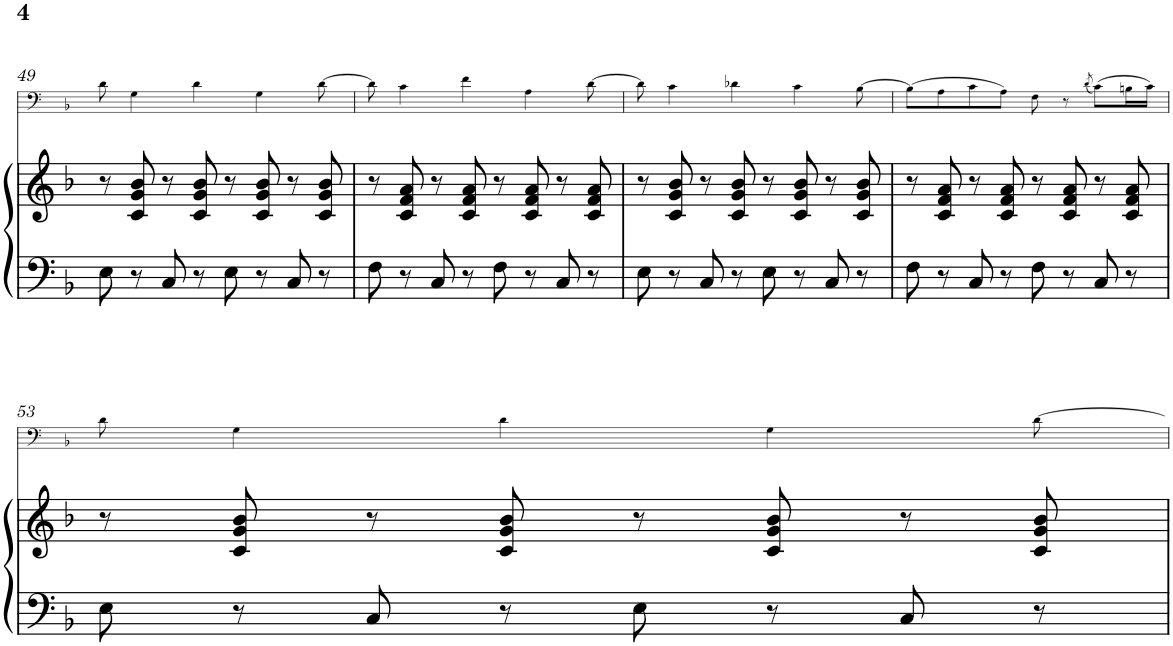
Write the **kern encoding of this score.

**kern	**kern	**kern
*part2	*part2	*part1
*staff3	*staff2	*staff1
*I"Piano	*	*I"Trombone
*I'Pno	*	*I'Trb
!!LO:PB:g=z
*clefF4	*clefG2	*clefF4
*k[b-]	*k[b-]	*k[b-]
*M4/4	*M4/4	*M4/4
*met(c)	*met(c)	*met(c)
=49	=49	=49
8E\	8r	8d\
8r	8c/ 8g/ 8b-/	4G\
8C/	8r	.
8r	8c/ 8g/ 8b-/	4d\
8E\	8r	.
8r	8c/ 8g/ 8b-/	4G\
8C/	8r	.
8r	8c/ 8g/ 8b-/	[>8d\
=50	=50	=50
8F\	8r	8d\]
8r	8c/ 8f/ 8a/	4c\
8C/	8r	.
8r	8c/ 8f/ 8a/	4f\
8F\	8r	.
8r	8c/ 8f/ 8a/	4A\
8C/	8r	.
8r	8c/ 8f/ 8a/	[>8d\
=51	=51	=51
8E\	8r	8d\]
8r	8c/ 8g/ 8b-/	4c\
8C/	8r	.
8r	8c/ 8g/ 8b-/	4d-X\
8E\	8r	.
8r	8c/ 8g/ 8b-/	4c\
8C/	8r	.
8r	8c/ 8g/ 8b-/	[8B-\
=52	=52	=52
8F\	8r	(8B-\L]
8r	8c/ 8f/ 8a/	8A\
8C/	8r	8c\
8r	8c/ 8f/ 8a/	8A\J)
8F\	8r	8F\
8r	8c/ 8f/ 8a/	8r
.	.	(8qd/
8C/	8r	(>8c\L)
8r	8c/ 8f/ 8a/	16Bn\L
.	.	16c\JJ)
!!LO:LB:g=z
=53	=53	=53
8E\	8r	8d\
8r	8c/ 8g/ 8b-/	4G\
8C/	8r	.
8r	8c/ 8g/ 8b-/	4d\
8E\	8r	.
8r	8c/ 8g/ 8b-/	4G\
8C/	8r	.
8r	8c/ 8g/ 8b-/	[8d\
=	=	=
*-	*-	*-
